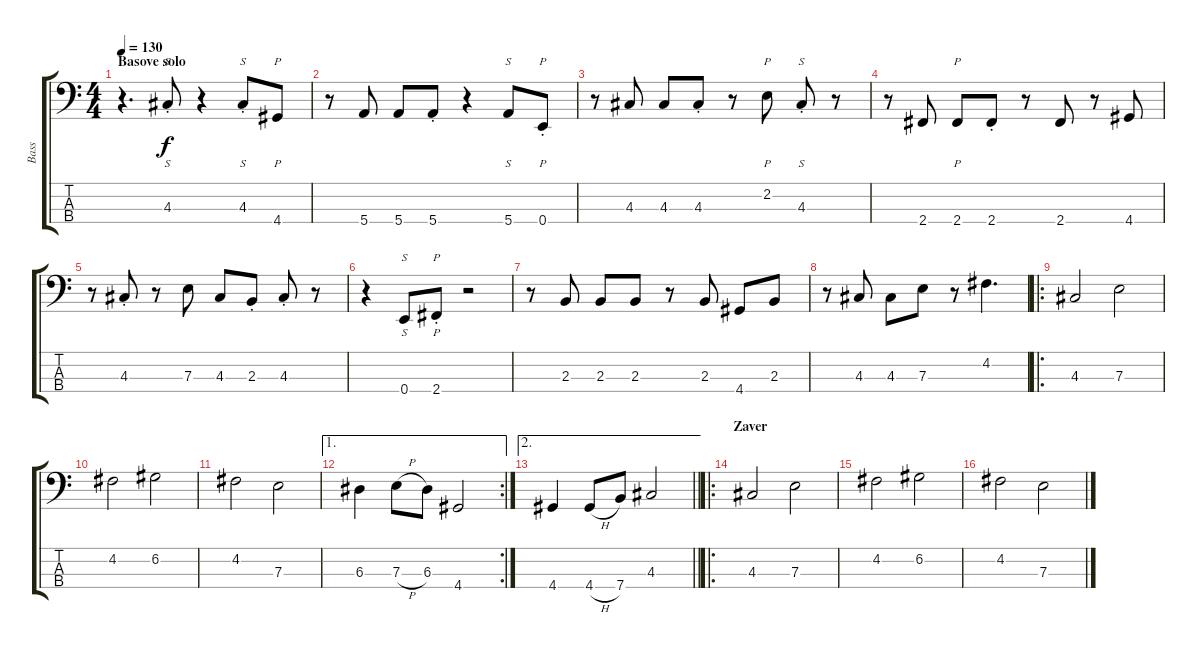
\track ("Bass" "Bass") {instrument electricbassfinger}
\staff {score tabs}
\tuning (G2 D2 A1 E1) {hide}
\ts (4 4)
\section ("" "Basove solo")
\tempo 130
\clef f4
\ks c
r.4{d dy f} 4.3{st}.8{s} r.4 4.3{st}.8{s} 4.4.8{p} |
r.8 5.4.8 5.4.8 5.4{st}.8 r.4 5.4.8{s} 0.4{st}.8{p} |
r.8 4.3.8 4.3.8 4.3{st}.8 r.8 2.2.8{p} 4.3{st}.8{s} r.8 |
r.8 2.4.8 2.4.8{p} 2.4{st}.8 r.8 2.4.8 r.8 4.4.8 |
r.8 4.3{st}.8 r.8 7.3.8 4.3.8 2.3{st}.8 4.3{st}.8 r.8 |
r.4 0.4.8{s} 2.4{st}.8{p} r.2 |
r.8 2.3.8 2.3.8 2.3.8 r.8 2.3.8 4.4.8 2.3.8 |
r.8 4.3.8 4.3.8 7.3.8 r.8 4.2.4{d} |
\ro
4.3.2 7.3.2 |
4.2.2 6.2.2 |
4.2.2 7.3.2 |
\ae 1
\rc 2
6.3.4 7.3{h}.8 6.3.8 4.4.2 |
\ae 2
\barLineRight lightlight
4.4.4 4.4{h}.8 7.4.8 4.3.2 |
\ro
\section ("" "Zaver")
4.3.2 7.3.2 |
4.2.2 6.2.2 |
4.2.2 7.3.2
